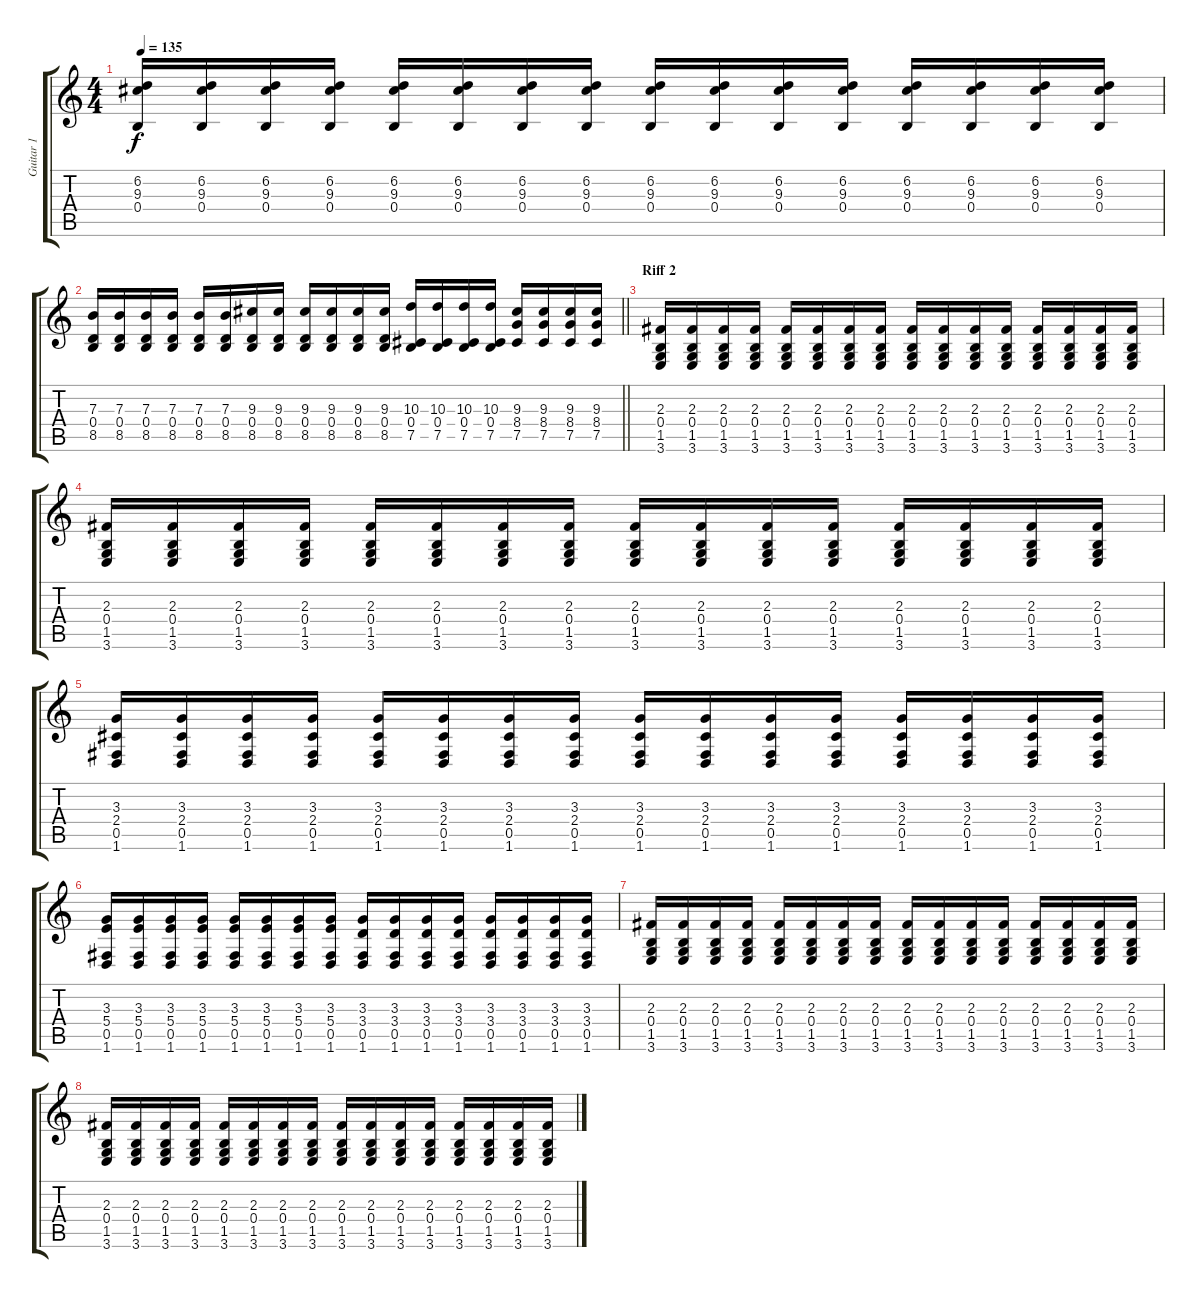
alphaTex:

\track ("Guitar 1" "Guitar 1") {instrument overdrivenguitar}
\staff {score tabs}
\tuning (Db4 Ab3 E3 B2 Gb2 Db2) {hide}
\ts (4 4)
\tempo 135
\clef g2
\ks c
(6.2 9.3 0.4).16{dy f} (6.2 9.3 0.4).16 (6.2 9.3 0.4).16 (6.2 9.3 0.4).16 (6.2 9.3 0.4).16 (6.2 9.3 0.4).16 (6.2 9.3 0.4).16 (6.2 9.3 0.4).16 (6.2 9.3 0.4).16 (6.2 9.3 0.4).16 (6.2 9.3 0.4).16 (6.2 9.3 0.4).16 (6.2 9.3 0.4).16 (6.2 9.3 0.4).16 (6.2 9.3 0.4).16 (6.2 9.3 0.4).16 |
\barLineRight lightlight
(7.3 0.4 8.5).16 (7.3 0.4 8.5).16 (7.3 0.4 8.5).16 (7.3 0.4 8.5).16 (7.3 0.4 8.5).16 (7.3 0.4 8.5).16 (9.3 0.4 8.5).16 (9.3 0.4 8.5).16 (9.3 0.4 8.5).16 (9.3 0.4 8.5).16 (9.3 0.4 8.5).16 (9.3 0.4 8.5).16 (10.3 0.4 7.5).16 (10.3 0.4 7.5).16 (10.3 0.4 7.5).16 (10.3 0.4 7.5).16 (9.3 8.4 7.5).16 (9.3 8.4 7.5).16 (9.3 8.4 7.5).16 (9.3 8.4 7.5).16 |
\section ("" "Riff 2")
(2.3 0.4 1.5 3.6).16 (2.3 0.4 1.5 3.6).16 (2.3 0.4 1.5 3.6).16 (2.3 0.4 1.5 3.6).16 (2.3 0.4 1.5 3.6).16 (2.3 0.4 1.5 3.6).16 (2.3 0.4 1.5 3.6).16 (2.3 0.4 1.5 3.6).16 (2.3 0.4 1.5 3.6).16 (2.3 0.4 1.5 3.6).16 (2.3 0.4 1.5 3.6).16 (2.3 0.4 1.5 3.6).16 (2.3 0.4 1.5 3.6).16 (2.3 0.4 1.5 3.6).16 (2.3 0.4 1.5 3.6).16 (2.3 0.4 1.5 3.6).16 |
(2.3 0.4 1.5 3.6).16 (2.3 0.4 1.5 3.6).16 (2.3 0.4 1.5 3.6).16 (2.3 0.4 1.5 3.6).16 (2.3 0.4 1.5 3.6).16 (2.3 0.4 1.5 3.6).16 (2.3 0.4 1.5 3.6).16 (2.3 0.4 1.5 3.6).16 (2.3 0.4 1.5 3.6).16 (2.3 0.4 1.5 3.6).16 (2.3 0.4 1.5 3.6).16 (2.3 0.4 1.5 3.6).16 (2.3 0.4 1.5 3.6).16 (2.3 0.4 1.5 3.6).16 (2.3 0.4 1.5 3.6).16 (2.3 0.4 1.5 3.6).16 |
(3.3 2.4 0.5 1.6).16 (3.3 2.4 0.5 1.6).16 (3.3 2.4 0.5 1.6).16 (3.3 2.4 0.5 1.6).16 (3.3 2.4 0.5 1.6).16 (3.3 2.4 0.5 1.6).16 (3.3 2.4 0.5 1.6).16 (3.3 2.4 0.5 1.6).16 (3.3 2.4 0.5 1.6).16 (3.3 2.4 0.5 1.6).16 (3.3 2.4 0.5 1.6).16 (3.3 2.4 0.5 1.6).16 (3.3 2.4 0.5 1.6).16 (3.3 2.4 0.5 1.6).16 (3.3 2.4 0.5 1.6).16 (3.3 2.4 0.5 1.6).16 |
(3.3 5.4 0.5 1.6).16 (3.3 5.4 0.5 1.6).16 (3.3 5.4 0.5 1.6).16 (3.3 5.4 0.5 1.6).16 (3.3 5.4 0.5 1.6).16 (3.3 5.4 0.5 1.6).16 (3.3 5.4 0.5 1.6).16 (3.3 5.4 0.5 1.6).16 (3.3 3.4 0.5 1.6).16 (3.3 3.4 0.5 1.6).16 (3.3 3.4 0.5 1.6).16 (3.3 3.4 0.5 1.6).16 (3.3 3.4 0.5 1.6).16 (3.3 3.4 0.5 1.6).16 (3.3 3.4 0.5 1.6).16 (3.3 3.4 0.5 1.6).16 |
(2.3 0.4 1.5 3.6).16 (2.3 0.4 1.5 3.6).16 (2.3 0.4 1.5 3.6).16 (2.3 0.4 1.5 3.6).16 (2.3 0.4 1.5 3.6).16 (2.3 0.4 1.5 3.6).16 (2.3 0.4 1.5 3.6).16 (2.3 0.4 1.5 3.6).16 (2.3 0.4 1.5 3.6).16 (2.3 0.4 1.5 3.6).16 (2.3 0.4 1.5 3.6).16 (2.3 0.4 1.5 3.6).16 (2.3 0.4 1.5 3.6).16 (2.3 0.4 1.5 3.6).16 (2.3 0.4 1.5 3.6).16 (2.3 0.4 1.5 3.6).16 |
(2.3 0.4 1.5 3.6).16 (2.3 0.4 1.5 3.6).16 (2.3 0.4 1.5 3.6).16 (2.3 0.4 1.5 3.6).16 (2.3 0.4 1.5 3.6).16 (2.3 0.4 1.5 3.6).16 (2.3 0.4 1.5 3.6).16 (2.3 0.4 1.5 3.6).16 (2.3 0.4 1.5 3.6).16 (2.3 0.4 1.5 3.6).16 (2.3 0.4 1.5 3.6).16 (2.3 0.4 1.5 3.6).16 (2.3 0.4 1.5 3.6).16 (2.3 0.4 1.5 3.6).16 (2.3 0.4 1.5 3.6).16 (2.3 0.4 1.5 3.6).16
